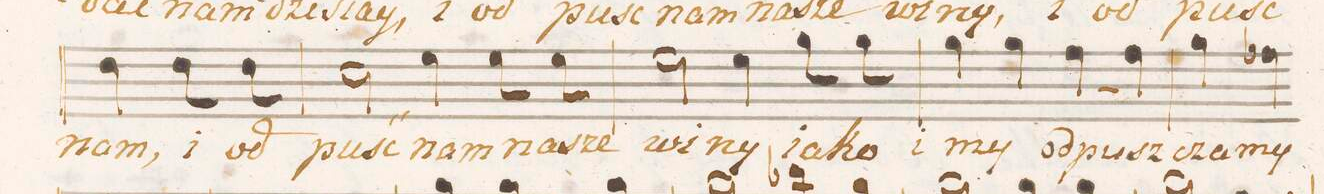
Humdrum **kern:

**kern	**text
*I"Alto	*
*clefC3	*
*k[b-e-a-d-]	*
*met(C.)	*
*M4/4	*
4e-\	nam,
8e-\	i
8e-\	od-
=32	=32
2d-\	-puść
4f\	nam
8f\	na-
8f\	-sze
=33	=33
2f\	wi-
4f\	-ny
8a-\	ia-
8a-\	-ko
=34	=34
4a-\	i
4a-\	my
4g\	od-
4g\	-pusz-
=35	=35
4a-\	-cza-
4g-X\	-my
*-	*-
